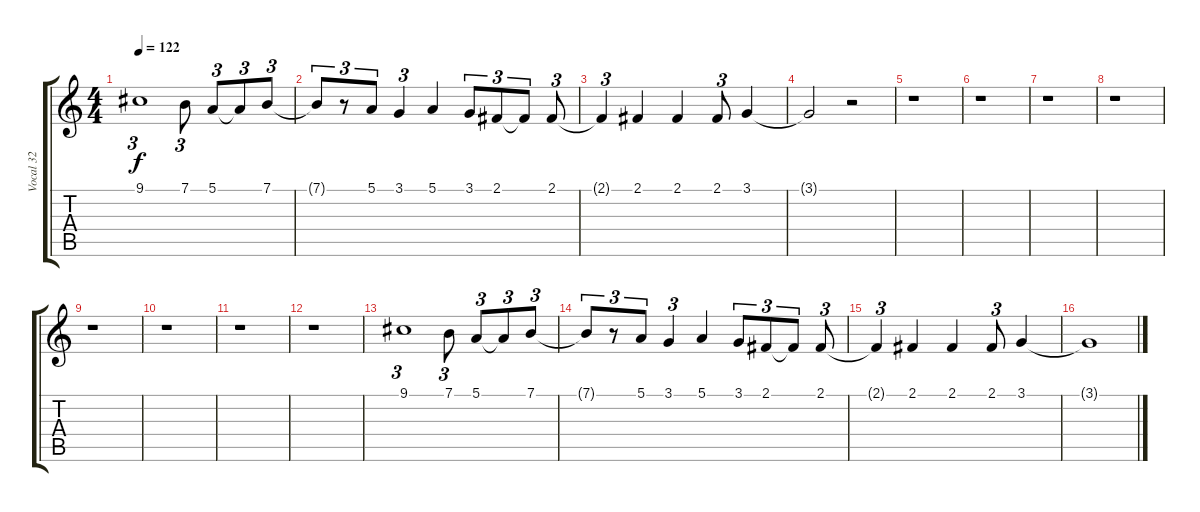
\track ("Vocal 32" "Vocal 32") {instrument lead2sawtooth}
\staff {score tabs}
\tuning (E4 B3 G3 D3 A2 E2) {hide}
\ts (4 4)
\tempo 122
\clef g2
\ks c
9.1.1{tu (3 2) dy f volume 11} 7.1.8{tu (3 2) volume 11} 5.1.8{tu (3 2) volume 11} 5.1{t}.8{tu (3 2)} 7.1.8{tu (3 2) volume 10} |
7.1{t}.8{tu (3 2)} r.8{tu (3 2)} 5.1.8{tu (3 2) volume 10} 3.1.4{tu (3 2)} 5.1.4{volume 10} 3.1.8{tu (3 2) volume 10} 2.1.8{tu (3 2)} 2.1{t}.8{tu (3 2)} 2.1.8{tu (3 2) volume 10} |
2.1{t}.4{tu (3 2)} 2.1.4{volume 10} 2.1.4{volume 10} 2.1.8{tu (3 2) volume 9} 3.1.4{volume 9} |
3.1{t}.2 r.2 |
r.1 |
r.1 |
r.1 |
r.1 |
r.1 |
r.1 |
r.1 |
r.1 |
9.1.1{tu (3 2) volume 3} 7.1.8{tu (3 2) volume 2} 5.1.8{tu (3 2)} 5.1{t}.8{tu (3 2)} 7.1.8{tu (3 2) volume 2} |
7.1{t}.8{tu (3 2)} r.8{tu (3 2)} 5.1.8{tu (3 2) volume 2} 3.1.4{tu (3 2)} 5.1.4{volume 2} 3.1.8{tu (3 2) volume 2} 2.1.8{tu (3 2)} 2.1{t}.8{tu (3 2)} 2.1.8{tu (3 2) volume 2} |
2.1{t}.4{tu (3 2)} 2.1.4{volume 1} 2.1.4{volume 1} 2.1.8{tu (3 2) volume 1} 3.1.4{volume 1} |
3.1{t}.1
